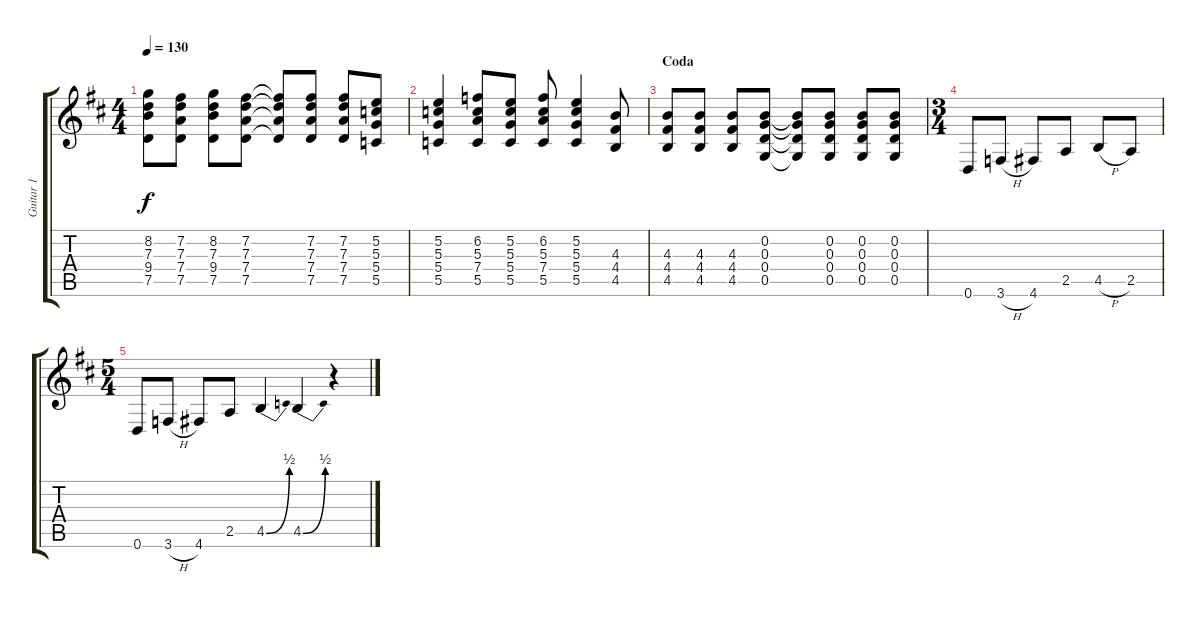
\track ("Guitar 1" "Guitar 1") {instrument distortionguitar}
\staff {score tabs}
\tuning (D4 B3 G3 D3 G2 D2) {hide}
\ts (4 4)
\tempo 130
\clef g2
\ks d
(8.2 7.3 9.4 7.5).8{dy f} (7.2 7.3 7.4 7.5).8 (8.2 7.3 9.4 7.5).8 (7.2 7.3 7.4 7.5).8 (7.2{t} 7.3{t} 7.4{t} 7.5{t}).8 (7.2 7.3 7.4 7.5).8 (7.2 7.3 7.4 7.5).8 (5.2 5.3 5.4 5.5).8 |
(5.2 5.3 5.4 5.5).4 (6.2 5.3 7.4 5.5).8 (5.2 5.3 5.4 5.5).8 (6.2 5.3 7.4 5.5).8 (5.2 5.3 5.4 5.5).4 (4.3 4.4 4.5).8 |
\section ("" "Coda")
(4.3 4.4 4.5).8 (4.3 4.4 4.5).8 (4.3 4.4 4.5).8 (0.2 0.3 0.4 0.5).8 (0.2{t} 0.3{t} 0.4{t} 0.5{t}).8 (0.2 0.3 0.4 0.5).8 (0.2 0.3 0.4 0.5).8 (0.2 0.3 0.4 0.5).8 |
\ts (3 4)
0.6.8 3.6{h}.8 4.6.8 2.5.8 4.5{h}.8 2.5.8 |
\ts (5 4)
0.6.8 3.6{h}.8 4.6.8 2.5.8 4.5{be (bend 0 0 60 2)}.4 4.5{be (bend 0 0 60 2)}.4 r.4
